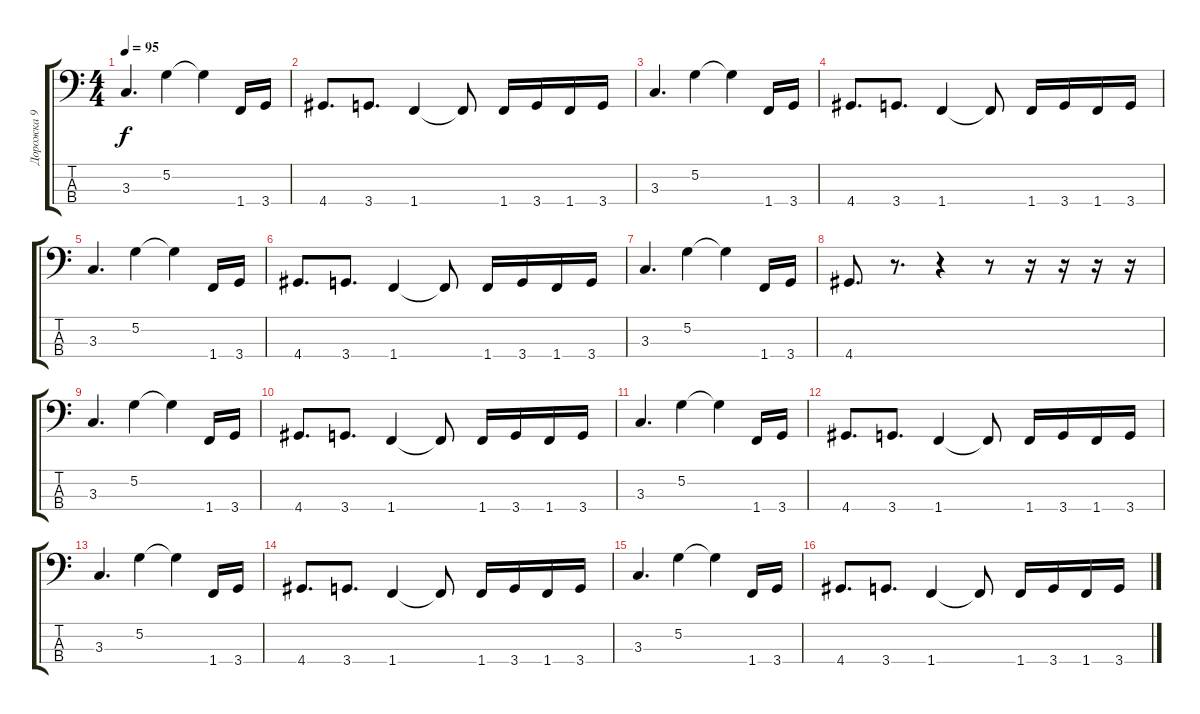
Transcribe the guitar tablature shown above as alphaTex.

\track ("Дорожка 9" "Дорожка 9") {instrument electricbassfinger}
\staff {score tabs}
\tuning (G2 D2 A1 E1) {hide}
\ts (4 4)
\tempo 95
\clef f4
\ks c
3.3.4{d dy f} 5.2.4 5.2{t}.4 1.4.16 3.4.16 |
4.4.8{d} 3.4.8{d} 1.4.4 1.4{t}.8 1.4.16 3.4.16 1.4.16 3.4.16 |
3.3.4{d} 5.2.4 5.2{t}.4 1.4.16 3.4.16 |
4.4.8{d} 3.4.8{d} 1.4.4 1.4{t}.8 1.4.16 3.4.16 1.4.16 3.4.16 |
3.3.4{d} 5.2.4 5.2{t}.4 1.4.16 3.4.16 |
4.4.8{d} 3.4.8{d} 1.4.4 1.4{t}.8 1.4.16 3.4.16 1.4.16 3.4.16 |
3.3.4{d} 5.2.4 5.2{t}.4 1.4.16 3.4.16 |
4.4.8{d} r.8{d} r.4 r.8 r.16 r.16 r.16 r.16 |
3.3.4{d} 5.2.4 5.2{t}.4 1.4.16 3.4.16 |
4.4.8{d} 3.4.8{d} 1.4.4 1.4{t}.8 1.4.16 3.4.16 1.4.16 3.4.16 |
3.3.4{d} 5.2.4 5.2{t}.4 1.4.16 3.4.16 |
4.4.8{d} 3.4.8{d} 1.4.4 1.4{t}.8 1.4.16 3.4.16 1.4.16 3.4.16 |
3.3.4{d} 5.2.4 5.2{t}.4 1.4.16 3.4.16 |
4.4.8{d} 3.4.8{d} 1.4.4 1.4{t}.8 1.4.16 3.4.16 1.4.16 3.4.16 |
3.3.4{d} 5.2.4 5.2{t}.4 1.4.16 3.4.16 |
4.4.8{d} 3.4.8{d} 1.4.4 1.4{t}.8 1.4.16 3.4.16 1.4.16 3.4.16
